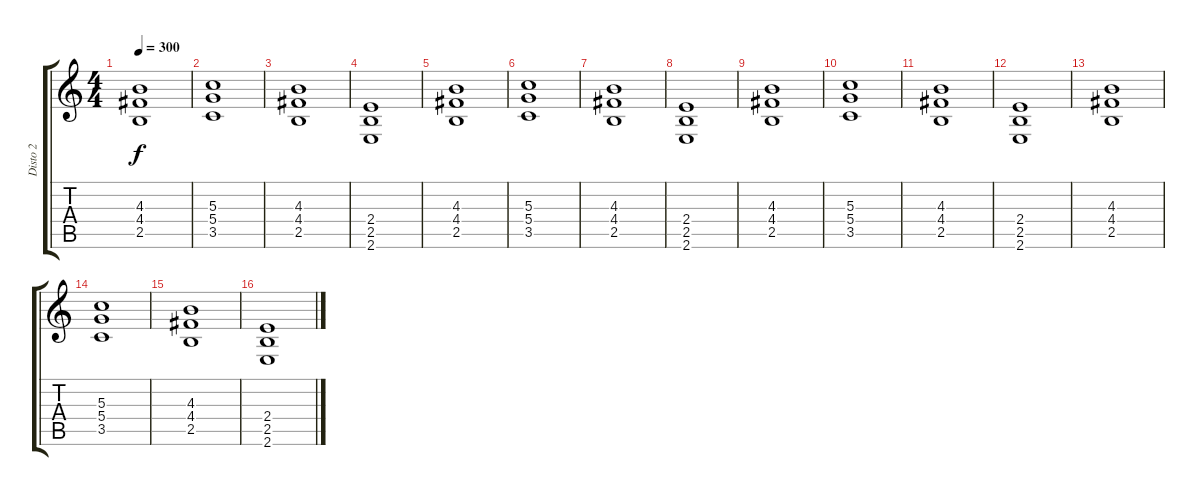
\track ("Disto 2" "Disto 2") {instrument distortionguitar}
\staff {score tabs}
\tuning (E4 B3 G3 D3 A2 D2) {hide}
\ts (4 4)
\tempo 300
\clef g2
\ks c
(4.3 4.4 2.5).1{dy f} |
(5.3 5.4 3.5).1 |
(4.3 4.4 2.5).1 |
(2.4 2.5 2.6).1 |
(4.3 4.4 2.5).1 |
(5.3 5.4 3.5).1 |
(4.3 4.4 2.5).1 |
(2.4 2.5 2.6).1 |
(4.3 4.4 2.5).1 |
(5.3 5.4 3.5).1 |
(4.3 4.4 2.5).1 |
(2.4 2.5 2.6).1 |
(4.3 4.4 2.5).1 |
(5.3 5.4 3.5).1 |
(4.3 4.4 2.5).1 |
(2.4 2.5 2.6).1
